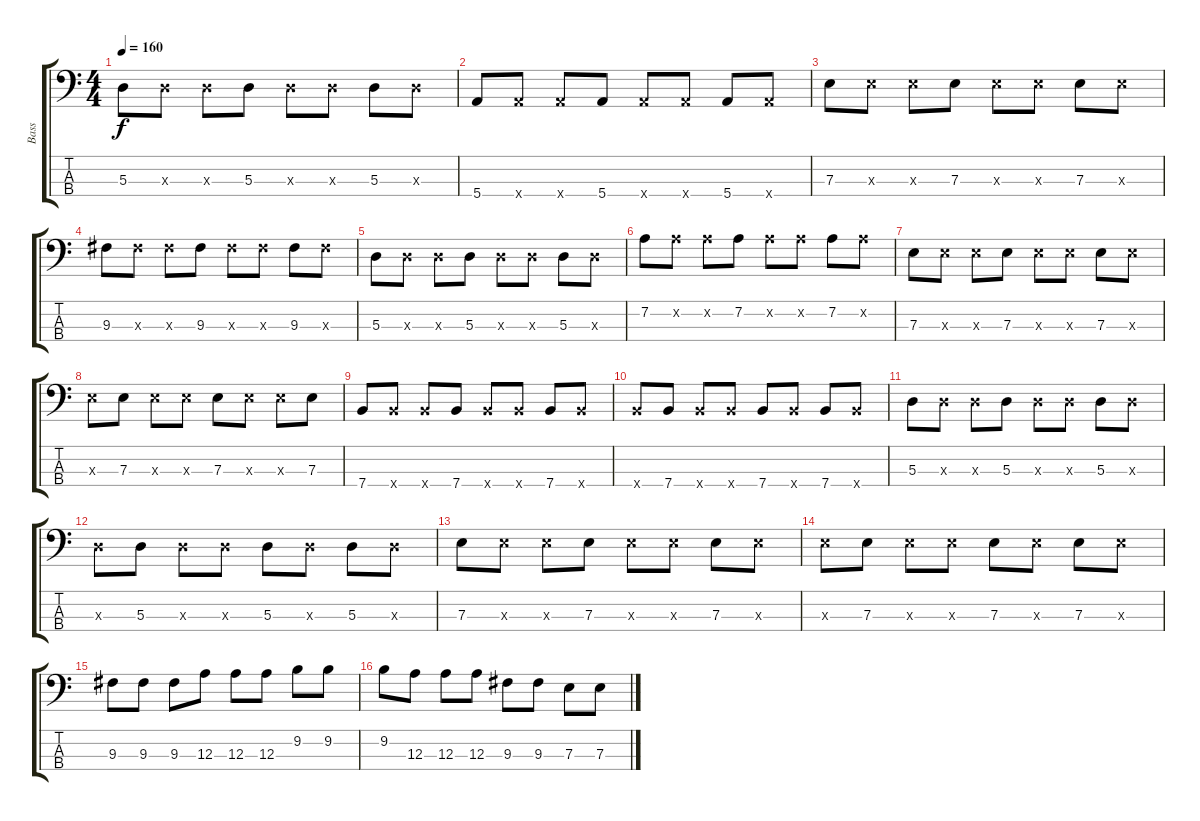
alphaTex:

\track ("Bass" "Bass") {instrument electricbassfinger}
\staff {score tabs}
\tuning (G2 D2 A1 E1) {hide}
\ts (4 4)
\tempo 160
\clef f4
\ks c
5.3.8{dy f} 5.3{x}.8 5.3{x}.8 5.3.8 5.3{x}.8 5.3{x}.8 5.3.8 5.3{x}.8 |
5.4.8 5.4{x}.8 5.4{x}.8 5.4.8 5.4{x}.8 5.4{x}.8 5.4.8 5.4{x}.8 |
7.3.8 7.3{x}.8 7.3{x}.8 7.3.8 7.3{x}.8 7.3{x}.8 7.3.8 7.3{x}.8 |
9.3.8 9.3{x}.8 9.3{x}.8 9.3.8 9.3{x}.8 9.3{x}.8 9.3.8 9.3{x}.8 |
5.3.8 5.3{x}.8 5.3{x}.8 5.3.8 5.3{x}.8 5.3{x}.8 5.3.8 5.3{x}.8 |
7.2.8 7.2{x}.8 7.2{x}.8 7.2.8 7.2{x}.8 7.2{x}.8 7.2.8 7.2{x}.8 |
7.3.8 7.3{x}.8 7.3{x}.8 7.3.8 7.3{x}.8 7.3{x}.8 7.3.8 7.3{x}.8 |
7.3{x}.8 7.3.8 7.3{x}.8 7.3{x}.8 7.3.8 7.3{x}.8 7.3{x}.8 7.3.8 |
7.4.8 7.4{x}.8 7.4{x}.8 7.4.8 7.4{x}.8 7.4{x}.8 7.4.8 7.4{x}.8 |
7.4{x}.8 7.4.8 7.4{x}.8 7.4{x}.8 7.4.8 7.4{x}.8 7.4.8 7.4{x}.8 |
5.3.8 5.3{x}.8 5.3{x}.8 5.3.8 5.3{x}.8 5.3{x}.8 5.3.8 5.3{x}.8 |
5.3{x}.8 5.3.8 5.3{x}.8 5.3{x}.8 5.3.8 5.3{x}.8 5.3.8 5.3{x}.8 |
7.3.8 7.3{x}.8 7.3{x}.8 7.3.8 7.3{x}.8 7.3{x}.8 7.3.8 7.3{x}.8 |
7.3{x}.8 7.3.8 7.3{x}.8 7.3{x}.8 7.3.8 7.3{x}.8 7.3.8 7.3{x}.8 |
9.3.8 9.3.8 9.3.8 12.3.8 12.3.8 12.3.8 9.2.8 9.2.8 |
9.2.8 12.3.8 12.3.8 12.3.8 9.3.8 9.3.8 7.3.8 7.3.8
